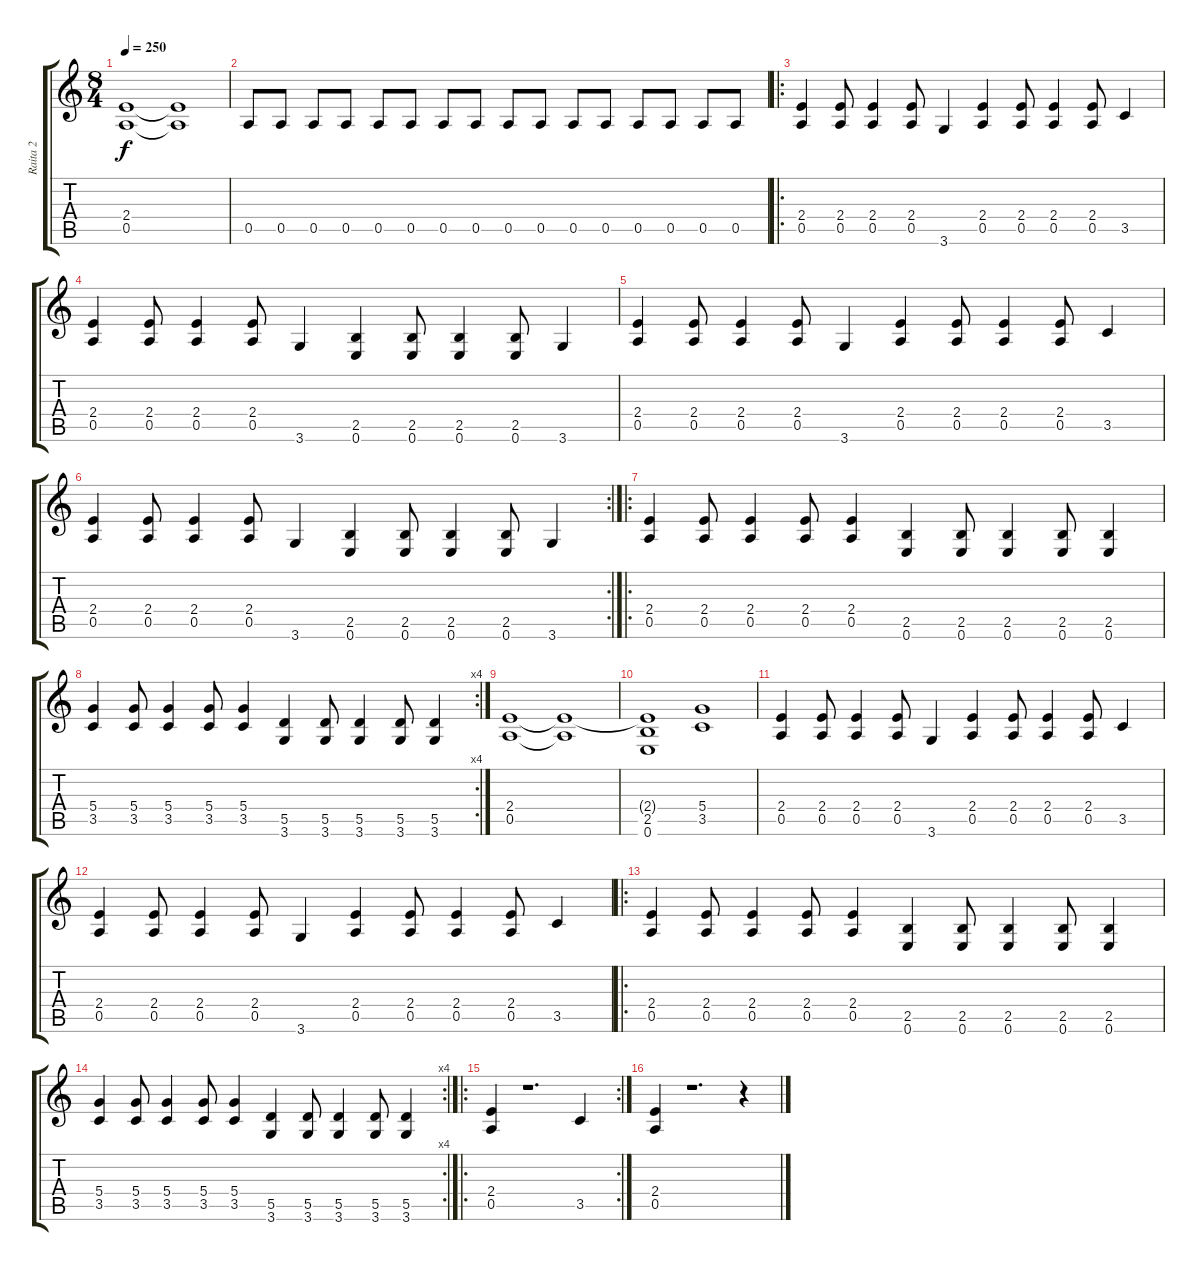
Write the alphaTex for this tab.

\track ("Raita 2" "Raita 2") {instrument overdrivenguitar}
\staff {score tabs}
\tuning (E4 B3 G3 D3 A2 E2) {hide}
\ts (8 4)
\tempo 250
\clef g2
\ks c
(2.4{t} 0.5{t}).1{dy f} (2.4{t} 0.5{t}).1 |
0.5.8 0.5.8 0.5.8 0.5.8 0.5.8 0.5.8 0.5.8 0.5.8 0.5.8 0.5.8 0.5.8 0.5.8 0.5.8 0.5.8 0.5.8 0.5.8 |
\ro
(2.4 0.5).4 (2.4 0.5).8 (2.4 0.5).4 (2.4 0.5).8 3.6.4 (2.4 0.5).4 (2.4 0.5).8 (2.4 0.5).4 (2.4 0.5).8 3.5.4 |
(2.4 0.5).4 (2.4 0.5).8 (2.4 0.5).4 (2.4 0.5).8 3.6.4 (2.5 0.6).4 (2.5 0.6).8 (2.5 0.6).4 (2.5 0.6).8 3.6.4 |
(2.4 0.5).4 (2.4 0.5).8 (2.4 0.5).4 (2.4 0.5).8 3.6.4 (2.4 0.5).4 (2.4 0.5).8 (2.4 0.5).4 (2.4 0.5).8 3.5.4 |
\rc 2
(2.4 0.5).4 (2.4 0.5).8 (2.4 0.5).4 (2.4 0.5).8 3.6.4 (2.5 0.6).4 (2.5 0.6).8 (2.5 0.6).4 (2.5 0.6).8 3.6.4 |
\ro
(2.4 0.5).4 (2.4 0.5).8 (2.4 0.5).4 (2.4 0.5).8 (2.4 0.5).4 (2.5 0.6).4 (2.5 0.6).8 (2.5 0.6).4 (2.5 0.6).8 (2.5 0.6).4 |
\rc 4
(5.4 3.5).4 (5.4 3.5).8 (5.4 3.5).4 (5.4 3.5).8 (5.4 3.5).4 (5.5 3.6).4 (5.5 3.6).8 (5.5 3.6).4 (5.5 3.6).8 (5.5 3.6).4 |
(2.4 0.5).1 (2.4{t} 0.5{t}).1 |
(2.4{t} 2.5 0.6).1 (5.4 3.5).1 |
(2.4 0.5).4 (2.4 0.5).8 (2.4 0.5).4 (2.4 0.5).8 3.6.4 (2.4 0.5).4 (2.4 0.5).8 (2.4 0.5).4 (2.4 0.5).8 3.5.4 |
(2.4 0.5).4 (2.4 0.5).8 (2.4 0.5).4 (2.4 0.5).8 3.6.4 (2.4 0.5).4 (2.4 0.5).8 (2.4 0.5).4 (2.4 0.5).8 3.5.4 |
\ro
(2.4 0.5).4 (2.4 0.5).8 (2.4 0.5).4 (2.4 0.5).8 (2.4 0.5).4 (2.5 0.6).4 (2.5 0.6).8 (2.5 0.6).4 (2.5 0.6).8 (2.5 0.6).4 |
\rc 4
(5.4 3.5).4 (5.4 3.5).8 (5.4 3.5).4 (5.4 3.5).8 (5.4 3.5).4 (5.5 3.6).4 (5.5 3.6).8 (5.5 3.6).4 (5.5 3.6).8 (5.5 3.6).4 |
\ro
\rc 2
(2.4 0.5).4 r.1{d} 3.5.4 |
(2.4 0.5).4 r.1{d} r.4
